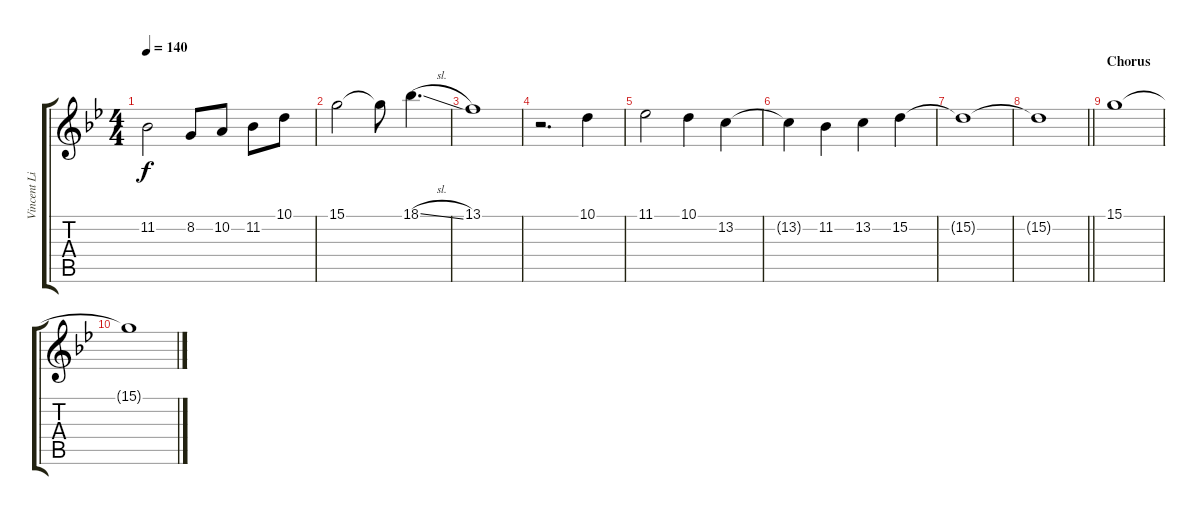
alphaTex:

\track ("Vincent Lionti" "Vincent Li") {instrument viola}
\staff {score tabs}
\tuning (E4 B3 G3 D3 A2 E2) {hide}
\ts (4 4)
\tempo 140
\clef g2
\ks bb
11.2.2{dy f} 8.2.8 10.2.8 11.2.8 10.1.8 |
15.1.2 15.1{t}.8 18.1{sl}.4{d} |
13.1.1 |
r.2{d} 10.1.4 |
11.1.2 10.1.4 13.2.4 |
13.2{t}.4 11.2.4 13.2.4 15.2.4 |
15.2{t}.1 |
\barLineRight lightlight
15.2{t}.1 |
\section ("" "Chorus")
15.1.1{volume 0} |
15.1{t}.1
